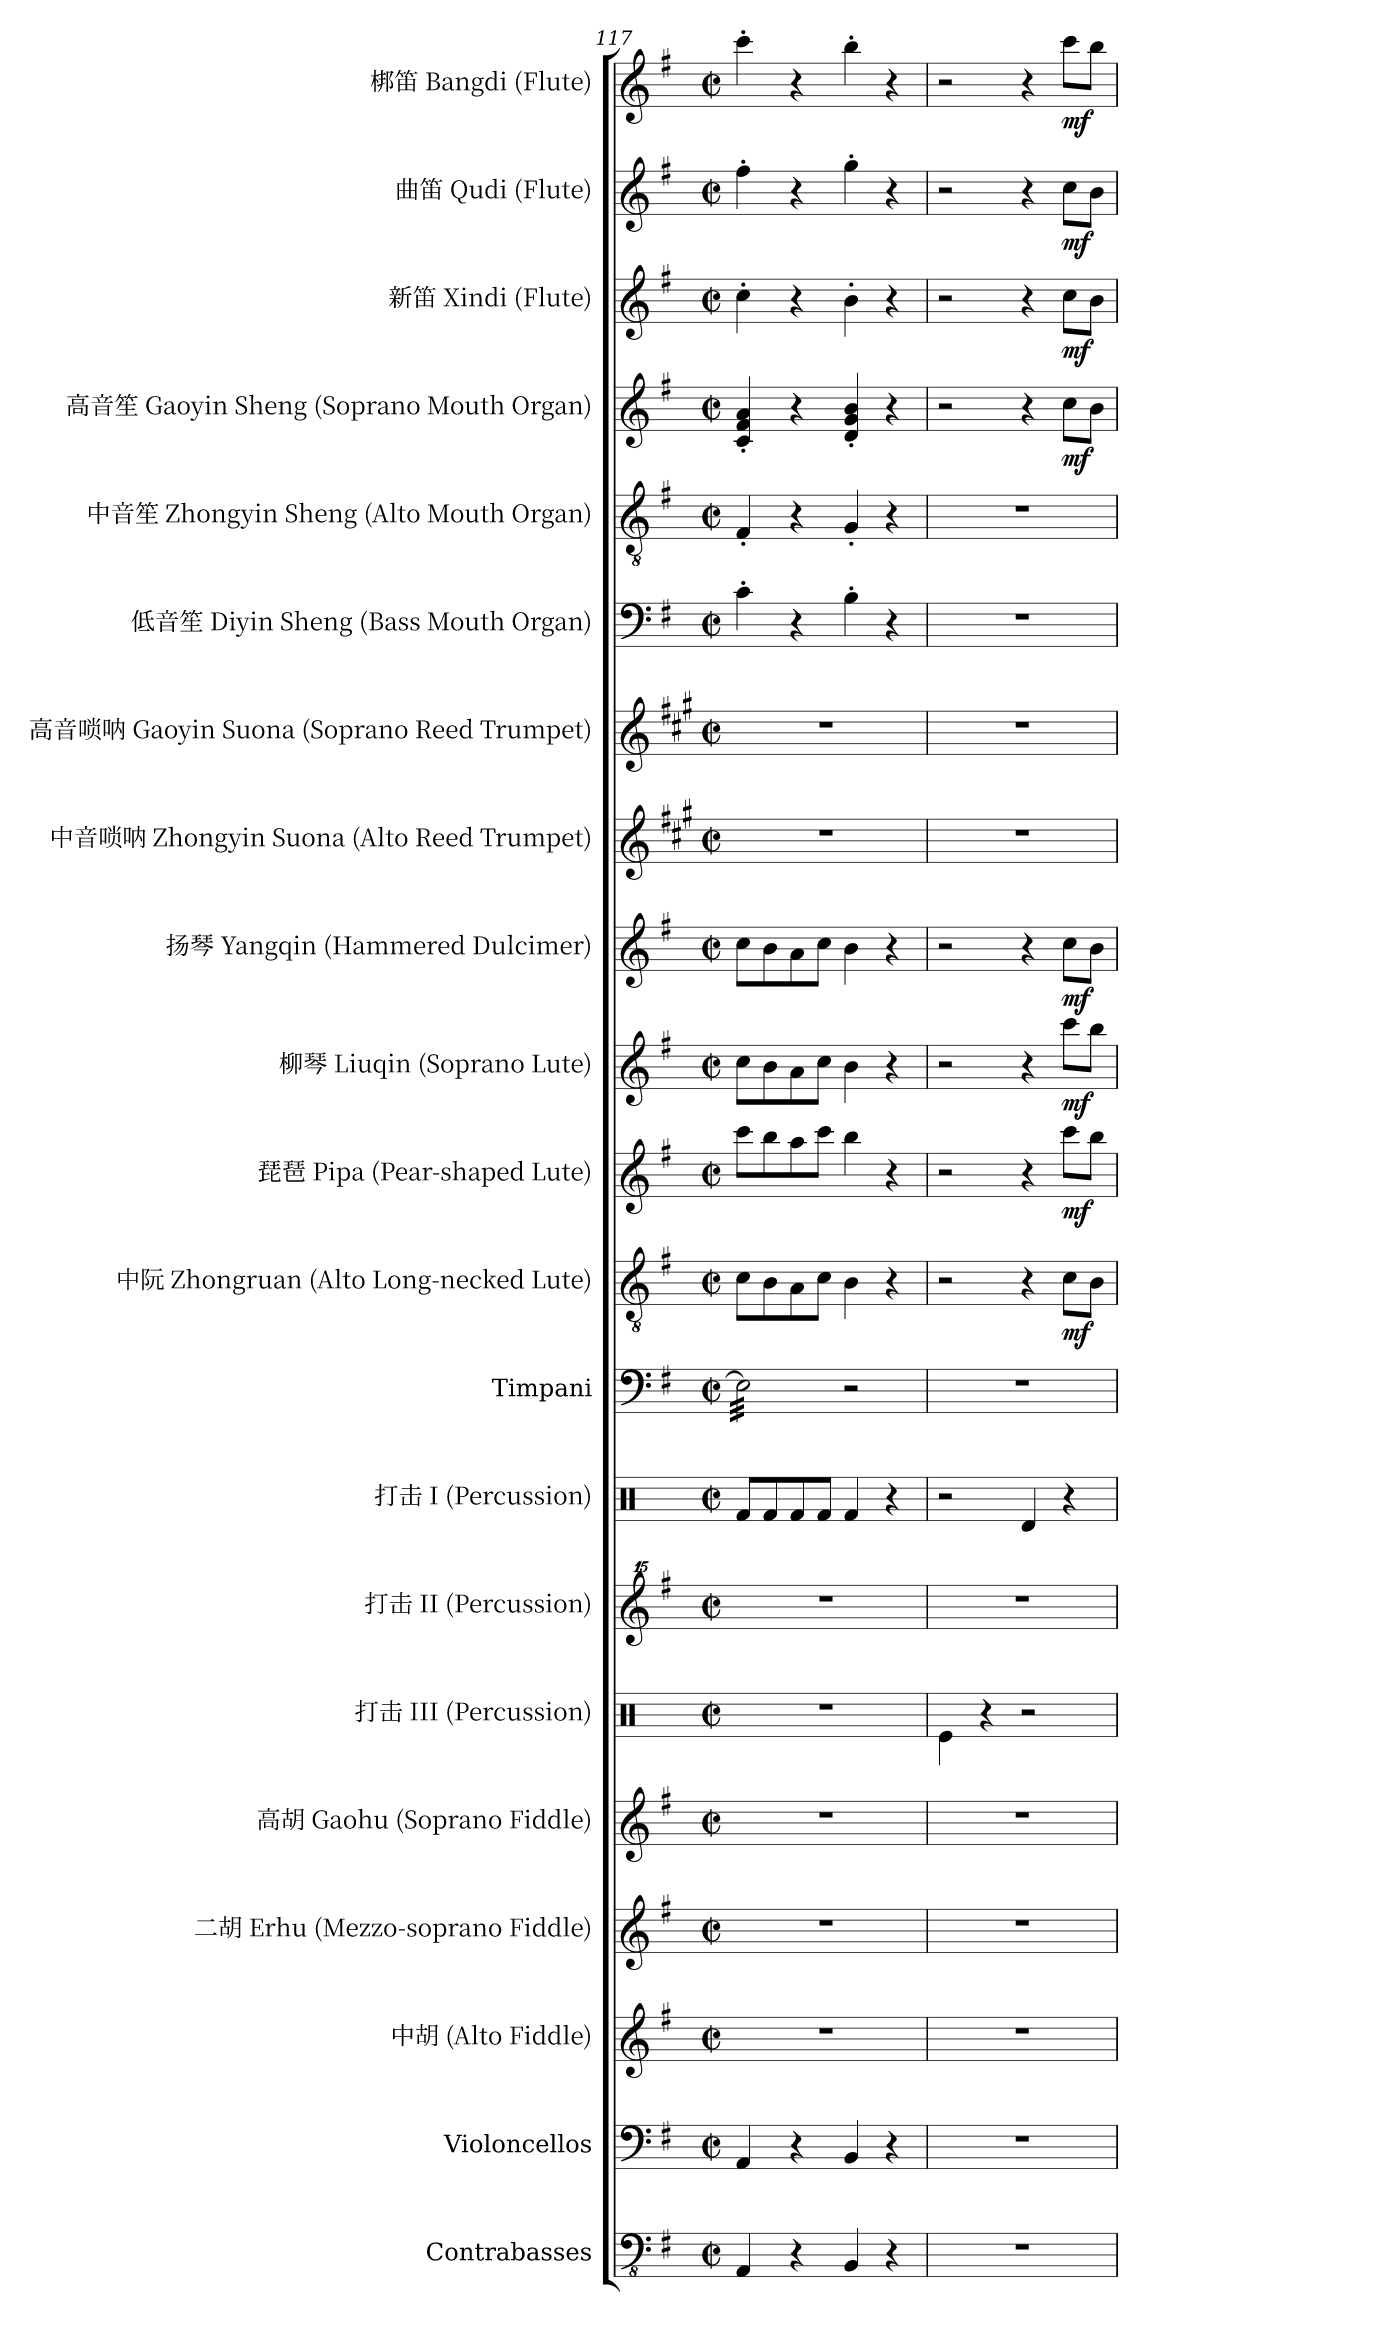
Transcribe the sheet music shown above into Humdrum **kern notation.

**kern	**kern	**kern	**kern	**kern	**kern	**kern	**kern	**kern	**kern	**dynam	**kern	**dynam	**kern	**dynam	**kern	**dynam	**kern	**kern	**kern	**kern	**kern	**dynam	**kern	**dynam	**kern	**dynam	**kern	**dynam
*part21	*part20	*part19	*part18	*part17	*part16	*part15	*part14	*part13	*part12	*part12	*part11	*part11	*part10	*part10	*part9	*part9	*part8	*part7	*part6	*part5	*part4	*part4	*part3	*part3	*part2	*part2	*part1	*part1
*staff21	*staff20	*staff19	*staff18	*staff17	*staff16	*staff15	*staff14	*staff13	*staff12	*staff12	*staff11	*staff11	*staff10	*staff10	*staff9	*staff9	*staff8	*staff7	*staff6	*staff5	*staff4	*staff4	*staff3	*staff3	*staff2	*staff2	*staff1	*staff1
*I"Contrabasses	*I"Violoncellos	*I"中胡 (Alto Fiddle)	*I"二胡 Erhu (Mezzo-soprano Fiddle)	*I"高胡 Gaohu (Soprano Fiddle)	*I"打击 III (Percussion)	*I"打击 II (Percussion)	*I"打击 I (Percussion)	*I"Timpani	*I"中阮 Zhongruan (Alto Long-necked Lute)	*	*I"琵琶 Pipa (Pear-shaped Lute)	*	*I"柳琴 Liuqin (Soprano Lute)	*	*I"扬琴 Yangqin  (Hammered Dulcimer)	*	*I"中音唢呐 Zhongyin Suona (Alto Reed Trumpet)	*I"高音唢呐 Gaoyin Suona (Soprano Reed Trumpet)	*I"低音笙 Diyin Sheng (Bass Mouth Organ)	*I"中音笙 Zhongyin Sheng (Alto Mouth Organ)	*I"高音笙 Gaoyin Sheng (Soprano Mouth Organ)	*	*I"新笛 Xindi (Flute)	*	*I"曲笛 Qudi (Flute)	*	*I"梆笛 Bangdi (Flute)	*
*I'Cbs.	*I'Vcs.	*	*	*	*I'打击 III	*I'打击 II	*I'打击 I	*I'Timp.	*	*	*	*	*	*	*	*	*	*	*	*	*	*	*	*	*	*	*	*
*clefFv4	*clefF4	*clefG2	*clefG2	*clefG2	*clefX	*clefG^^2	*clefX	*clefF4	*clefGv2	*	*clefG2	*	*clefG2	*	*clefG2	*	*clefG2	*clefG2	*clefF4	*clefGv2	*clefG2	*	*clefG2	*	*clefG2	*	*clefG2	*
*	*	*	*	*	*	*	*	*	*	*	*ITrd7c12	*	*	*	*	*	*ITrd1c2	*ITrd1c2	*	*	*	*	*	*	*	*	*	*
*k[f#]	*k[f#]	*k[f#]	*k[f#]	*k[f#]	*k[]	*k[f#]	*k[]	*k[f#]	*k[f#]	*	*k[f#]	*	*k[f#]	*	*k[f#]	*	*k[f#]	*k[f#]	*k[f#]	*k[f#]	*k[f#]	*	*k[f#]	*	*k[f#]	*	*k[f#]	*
*M2/2	*M2/2	*M2/2	*M2/2	*M2/2	*M2/2	*M2/2	*M2/2	*M2/2	*M2/2	*	*M2/2	*	*M2/2	*	*M2/2	*	*M2/2	*M2/2	*M2/2	*M2/2	*M2/2	*	*M2/2	*	*M2/2	*	*M2/2	*
*met(c|)	*met(c|)	*met(c|)	*met(c|)	*met(c|)	*met(c|)	*met(c|)	*met(c|)	*met(c|)	*met(c|)	*	*met(c|)	*	*met(c|)	*	*met(c|)	*	*met(c|)	*met(c|)	*met(c|)	*met(c|)	*met(c|)	*	*met(c|)	*	*met(c|)	*	*met(c|)	*
=117	=117	=117	=117	=117	=117	=117	=117	=117	=117	=117	=117	=117	=117	=117	=117	=117	=117	=117	=117	=117	=117	=117	=117	=117	=117	=117	=117	=117
*	*	*	*	*	*	*	*	*tremolo	*	*	*	*	*	*	*	*	*	*	*	*	*	*	*	*	*	*	*	*
4AAA/	4AA/	1r	1r	1r	1r	1r	8Rf/L	32E\]LLL	8c\L	.	8cc\L	.	8cc\L	.	8cc\L	.	1r	1r	4c'\	4F#'/	4c/' 4f#/' 4a/'	.	4cc'\	.	4ff#'\	.	4ccc'\	.
.	.	.	.	.	.	.	.	32E\	.	.	.	.	.	.	.	.	.	.	.	.	.	.	.	.	.	.	.	.
.	.	.	.	.	.	.	.	32E\	.	.	.	.	.	.	.	.	.	.	.	.	.	.	.	.	.	.	.	.
.	.	.	.	.	.	.	.	32E\	.	.	.	.	.	.	.	.	.	.	.	.	.	.	.	.	.	.	.	.
.	.	.	.	.	.	.	8Rf/	32E\	8B\	.	8b\	.	8b\	.	8b\	.	.	.	.	.	.	.	.	.	.	.	.	.
.	.	.	.	.	.	.	.	32E\	.	.	.	.	.	.	.	.	.	.	.	.	.	.	.	.	.	.	.	.
.	.	.	.	.	.	.	.	32E\	.	.	.	.	.	.	.	.	.	.	.	.	.	.	.	.	.	.	.	.
.	.	.	.	.	.	.	.	32E\	.	.	.	.	.	.	.	.	.	.	.	.	.	.	.	.	.	.	.	.
4r	4r	.	.	.	.	.	8Rf/	32E\	8A\	.	8a\	.	8a\	.	8a\	.	.	.	4r	4r	4r	.	4r	.	4r	.	4r	.
.	.	.	.	.	.	.	.	32E\	.	.	.	.	.	.	.	.	.	.	.	.	.	.	.	.	.	.	.	.
.	.	.	.	.	.	.	.	32E\	.	.	.	.	.	.	.	.	.	.	.	.	.	.	.	.	.	.	.	.
.	.	.	.	.	.	.	.	32E\	.	.	.	.	.	.	.	.	.	.	.	.	.	.	.	.	.	.	.	.
.	.	.	.	.	.	.	8Rf/J	32E\	8c\J	.	8cc\J	.	8cc\J	.	8cc\J	.	.	.	.	.	.	.	.	.	.	.	.	.
.	.	.	.	.	.	.	.	32E\	.	.	.	.	.	.	.	.	.	.	.	.	.	.	.	.	.	.	.	.
.	.	.	.	.	.	.	.	32E\	.	.	.	.	.	.	.	.	.	.	.	.	.	.	.	.	.	.	.	.
.	.	.	.	.	.	.	.	32E\JJJ	.	.	.	.	.	.	.	.	.	.	.	.	.	.	.	.	.	.	.	.
*	*	*	*	*	*	*	*	*Xtremolo	*	*	*	*	*	*	*	*	*	*	*	*	*	*	*	*	*	*	*	*
4BBB/	4BB/	.	.	.	.	.	4Rf/	2r	4B\	.	4b\	.	4b\	.	4b\	.	.	.	4B'\	4G'/	4d/' 4g/' 4b/'	.	4b'\	.	4gg'\	.	4bb'\	.
4r	4r	.	.	.	.	.	4r	.	4r	.	4r	.	4r	.	4r	.	.	.	4r	4r	4r	.	4r	.	4r	.	4r	.
=118	=118	=118	=118	=118	=118	=118	=118	=118	=118	=118	=118	=118	=118	=118	=118	=118	=118	=118	=118	=118	=118	=118	=118	=118	=118	=118	=118	=118
1r	1r	1r	1r	1r	4Re\	1r	2r	1r	2r	.	2r	.	2r	.	2r	.	1r	1r	1r	1r	2r	.	2r	.	2r	.	2r	.
.	.	.	.	.	4r	.	.	.	.	.	.	.	.	.	.	.	.	.	.	.	.	.	.	.	.	.	.	.
.	.	.	.	.	2r	.	4Rd/	.	4r	.	4r	.	4r	.	4r	.	.	.	.	.	4r	.	4r	.	4r	.	4r	.
!	!	!	!	!	!	!	!	!	!	!LO:DY:b	!	!LO:DY:b	!	!LO:DY:b	!	!LO:DY:b	!	!	!	!	!	!LO:DY:b	!	!LO:DY:b	!	!LO:DY:b	!	!LO:DY:b
.	.	.	.	.	.	.	4r	.	8c\L	mf	8cc\L	mf	8ccc\L	mf	8cc\L	mf	.	.	.	.	8cc\L	mf	8cc\L	mf	8cc\L	mf	8ccc\L	mf
.	.	.	.	.	.	.	.	.	8B\J	.	8b\J	.	8bb\J	.	8b\J	.	.	.	.	.	8b\J	.	8b\J	.	8b\J	.	8bb\J	.
=	=	=	=	=	=	=	=	=	=	=	=	=	=	=	=	=	=	=	=	=	=	=	=	=	=	=	=	=
*-	*-	*-	*-	*-	*-	*-	*-	*-	*-	*-	*-	*-	*-	*-	*-	*-	*-	*-	*-	*-	*-	*-	*-	*-	*-	*-	*-	*-
